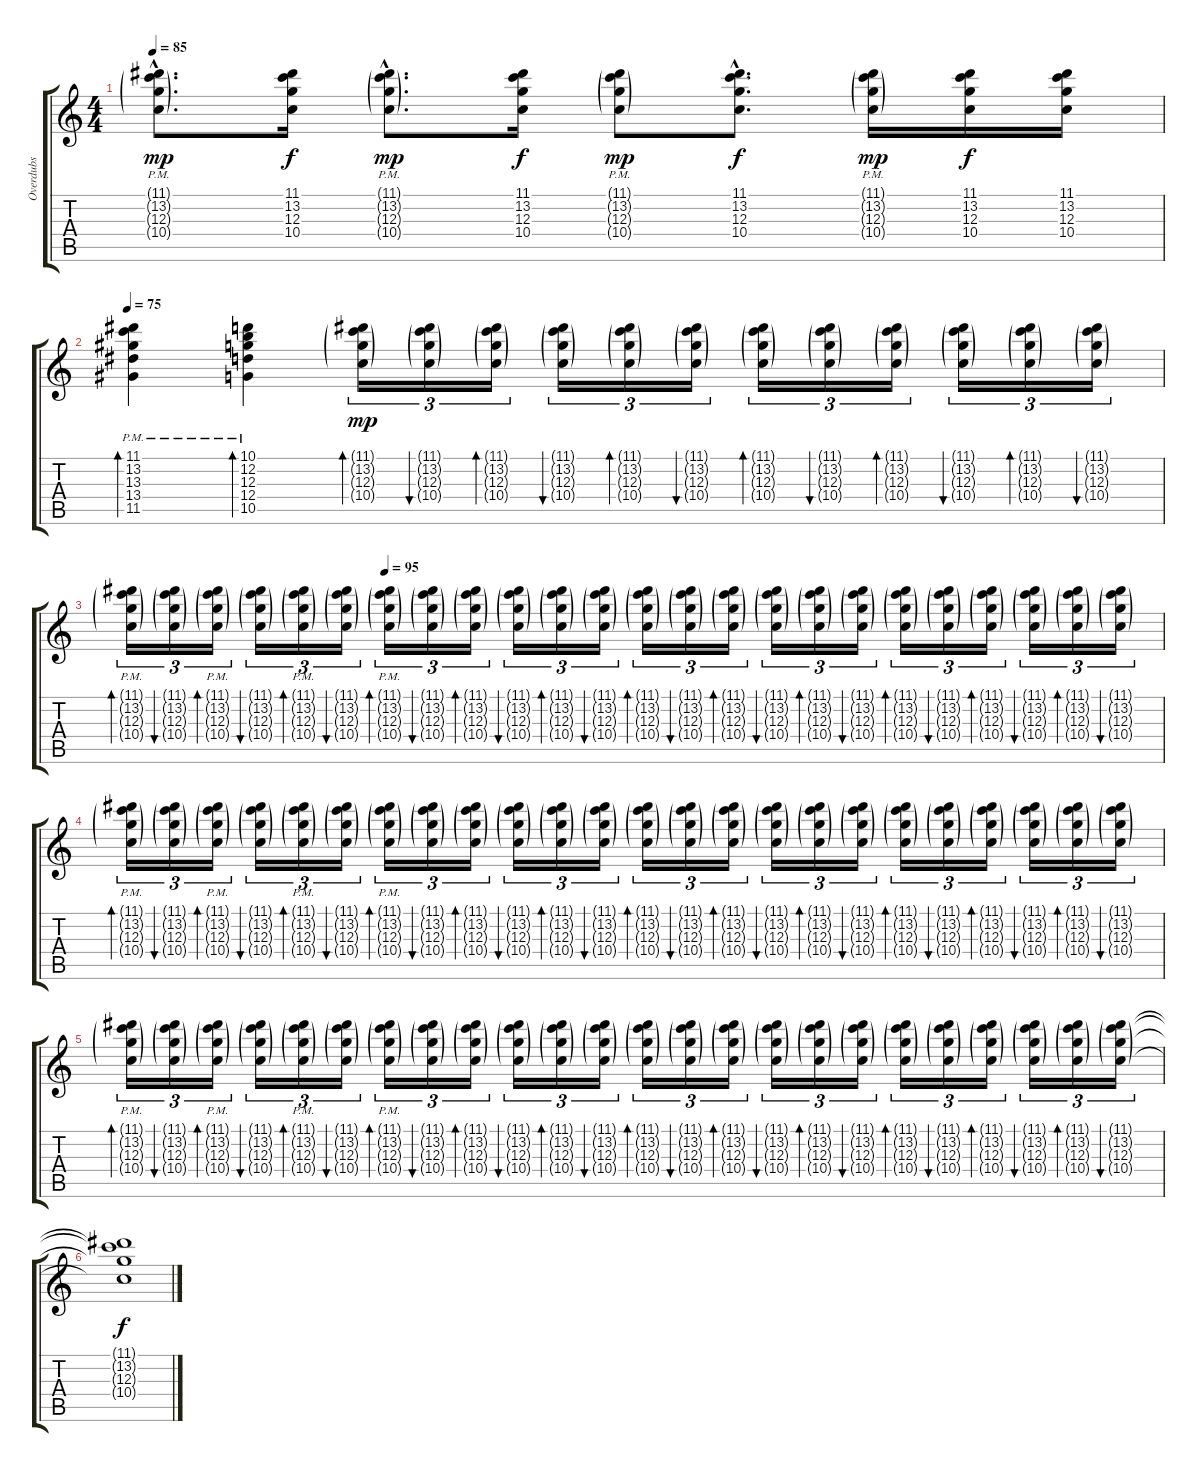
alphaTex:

\track ("Overdubs" "Overdubs") {instrument acousticguitarsteel}
\staff {score tabs}
\tuning (E4 B3 G3 D3 A2 E2) {hide}
\ts (4 4)
\tempo 85
\clef g2
\ks c
(11.1{g hac pm} 13.2{g hac pm} 12.3{g hac pm} 10.4{g hac pm}).8{d dy mp} (11.1 13.2 12.3 10.4).16{dy f} (11.1{g hac pm} 13.2{g hac pm} 12.3{g hac pm} 10.4{g hac pm}).8{d dy mp} (11.1 13.2 12.3 10.4).16{dy f} (11.1{g pm} 13.2{g pm} 12.3{g pm} 10.4{g pm}).8{dy mp} (11.1{hac} 13.2{hac} 12.3{hac} 10.4{hac}).8{d dy f} (11.1{g pm} 13.2{g pm} 12.3{g pm} 10.4{g pm}).16{dy mp} (11.1 13.2 12.3 10.4).16{dy f volume 11} (11.1 13.2 12.3 10.4).16 |
\tempo 75
(11.1{pm} 13.2{pm} 13.3{pm} 13.4{pm} 11.5).4{bd 60} (10.1{pm} 12.2{pm} 12.3{pm} 12.4{pm} 10.5).4{bd 60} (11.1{g} 13.2{g} 12.3{g} 10.4{g}).16{tu (3 2) bd 60 dy mp} (11.1{g} 13.2{g} 12.3{g} 10.4{g}).16{tu (3 2) bu 60} (11.1{g} 13.2{g} 12.3{g} 10.4{g}).16{tu (3 2) bd 60} (11.1{g} 13.2{g} 12.3{g} 10.4{g}).16{tu (3 2) bu 60} (11.1{g} 13.2{g} 12.3{g} 10.4{g}).16{tu (3 2) bd 60} (11.1{g} 13.2{g} 12.3{g} 10.4{g}).16{tu (3 2) bu 60} (11.1{g} 13.2{g} 12.3{g} 10.4{g}).16{tu (3 2) bd 60} (11.1{g} 13.2{g} 12.3{g} 10.4{g}).16{tu (3 2) bu 60} (11.1{g} 13.2{g} 12.3{g} 10.4{g}).16{tu (3 2) bd 60} (11.1{g} 13.2{g} 12.3{g} 10.4{g}).16{tu (3 2) bu 60} (11.1{g} 13.2{g} 12.3{g} 10.4{g}).16{tu (3 2) bd 60} (11.1{g} 13.2{g} 12.3{g} 10.4{g}).16{tu (3 2) bu 60} |
\tempo (95 0.25)
(11.1{g pm} 13.2{g pm} 12.3{g pm} 10.4{g pm}).16{tu (3 2) bd 60} (11.1{g} 13.2{g} 12.3{g} 10.4{g}).16{tu (3 2) bu 60} (11.1{g pm} 13.2{g pm} 12.3{g pm} 10.4{g pm}).16{tu (3 2) bd 60} (11.1{g} 13.2{g} 12.3{g} 10.4{g}).16{tu (3 2) bu 60} (11.1{g pm} 13.2{g pm} 12.3{g pm} 10.4{g pm}).16{tu (3 2) bd 60} (11.1{g} 13.2{g} 12.3{g} 10.4{g}).16{tu (3 2) bu 60} (11.1{g pm} 13.2{g pm} 12.3{g pm} 10.4{g pm}).16{tu (3 2) bd 60} (11.1{g} 13.2{g} 12.3{g} 10.4{g}).16{tu (3 2) bu 60} (11.1{g} 13.2{g} 12.3{g} 10.4{g}).16{tu (3 2) bd 60} (11.1{g} 13.2{g} 12.3{g} 10.4{g}).16{tu (3 2) bu 60} (11.1{g} 13.2{g} 12.3{g} 10.4{g}).16{tu (3 2) bd 60} (11.1{g} 13.2{g} 12.3{g} 10.4{g}).16{tu (3 2) bu 60} (11.1{g} 13.2{g} 12.3{g} 10.4{g}).16{tu (3 2) bd 60} (11.1{g} 13.2{g} 12.3{g} 10.4{g}).16{tu (3 2) bu 60} (11.1{g} 13.2{g} 12.3{g} 10.4{g}).16{tu (3 2) bd 60} (11.1{g} 13.2{g} 12.3{g} 10.4{g}).16{tu (3 2) bu 60} (11.1{g} 13.2{g} 12.3{g} 10.4{g}).16{tu (3 2) bd 60} (11.1{g} 13.2{g} 12.3{g} 10.4{g}).16{tu (3 2) bu 60} (11.1{g} 13.2{g} 12.3{g} 10.4{g}).16{tu (3 2) bd 60} (11.1{g} 13.2{g} 12.3{g} 10.4{g}).16{tu (3 2) bu 60} (11.1{g} 13.2{g} 12.3{g} 10.4{g}).16{tu (3 2) bd 60} (11.1{g} 13.2{g} 12.3{g} 10.4{g}).16{tu (3 2) bu 60} (11.1{g} 13.2{g} 12.3{g} 10.4{g}).16{tu (3 2) bd 60} (11.1{g} 13.2{g} 12.3{g} 10.4{g}).16{tu (3 2) bu 60} |
(11.1{g pm} 13.2{g pm} 12.3{g pm} 10.4{g pm}).16{tu (3 2) bd 60} (11.1{g} 13.2{g} 12.3{g} 10.4{g}).16{tu (3 2) bu 60} (11.1{g pm} 13.2{g pm} 12.3{g pm} 10.4{g pm}).16{tu (3 2) bd 60} (11.1{g} 13.2{g} 12.3{g} 10.4{g}).16{tu (3 2) bu 60} (11.1{g pm} 13.2{g pm} 12.3{g pm} 10.4{g pm}).16{tu (3 2) bd 60} (11.1{g} 13.2{g} 12.3{g} 10.4{g}).16{tu (3 2) bu 60} (11.1{g pm} 13.2{g pm} 12.3{g pm} 10.4{g pm}).16{tu (3 2) bd 60} (11.1{g} 13.2{g} 12.3{g} 10.4{g}).16{tu (3 2) bu 60} (11.1{g} 13.2{g} 12.3{g} 10.4{g}).16{tu (3 2) bd 60} (11.1{g} 13.2{g} 12.3{g} 10.4{g}).16{tu (3 2) bu 60} (11.1{g} 13.2{g} 12.3{g} 10.4{g}).16{tu (3 2) bd 60} (11.1{g} 13.2{g} 12.3{g} 10.4{g}).16{tu (3 2) bu 60} (11.1{g} 13.2{g} 12.3{g} 10.4{g}).16{tu (3 2) bd 60} (11.1{g} 13.2{g} 12.3{g} 10.4{g}).16{tu (3 2) bu 60} (11.1{g} 13.2{g} 12.3{g} 10.4{g}).16{tu (3 2) bd 60} (11.1{g} 13.2{g} 12.3{g} 10.4{g}).16{tu (3 2) bu 60} (11.1{g} 13.2{g} 12.3{g} 10.4{g}).16{tu (3 2) bd 60} (11.1{g} 13.2{g} 12.3{g} 10.4{g}).16{tu (3 2) bu 60} (11.1{g} 13.2{g} 12.3{g} 10.4{g}).16{tu (3 2) bd 60} (11.1{g} 13.2{g} 12.3{g} 10.4{g}).16{tu (3 2) bu 60} (11.1{g} 13.2{g} 12.3{g} 10.4{g}).16{tu (3 2) bd 60} (11.1{g} 13.2{g} 12.3{g} 10.4{g}).16{tu (3 2) bu 60} (11.1{g} 13.2{g} 12.3{g} 10.4{g}).16{tu (3 2) bd 60} (11.1{g} 13.2{g} 12.3{g} 10.4{g}).16{tu (3 2) bu 60} |
(11.1{g pm} 13.2{g pm} 12.3{g pm} 10.4{g pm}).16{tu (3 2) bd 60} (11.1{g} 13.2{g} 12.3{g} 10.4{g}).16{tu (3 2) bu 60} (11.1{g pm} 13.2{g pm} 12.3{g pm} 10.4{g pm}).16{tu (3 2) bd 60} (11.1{g} 13.2{g} 12.3{g} 10.4{g}).16{tu (3 2) bu 60} (11.1{g pm} 13.2{g pm} 12.3{g pm} 10.4{g pm}).16{tu (3 2) bd 60} (11.1{g} 13.2{g} 12.3{g} 10.4{g}).16{tu (3 2) bu 60} (11.1{g pm} 13.2{g pm} 12.3{g pm} 10.4{g pm}).16{tu (3 2) bd 60} (11.1{g} 13.2{g} 12.3{g} 10.4{g}).16{tu (3 2) bu 60} (11.1{g} 13.2{g} 12.3{g} 10.4{g}).16{tu (3 2) bd 60} (11.1{g} 13.2{g} 12.3{g} 10.4{g}).16{tu (3 2) bu 60} (11.1{g} 13.2{g} 12.3{g} 10.4{g}).16{tu (3 2) bd 60} (11.1{g} 13.2{g} 12.3{g} 10.4{g}).16{tu (3 2) bu 60} (11.1{g} 13.2{g} 12.3{g} 10.4{g}).16{tu (3 2) bd 60} (11.1{g} 13.2{g} 12.3{g} 10.4{g}).16{tu (3 2) bu 60} (11.1{g} 13.2{g} 12.3{g} 10.4{g}).16{tu (3 2) bd 60} (11.1{g} 13.2{g} 12.3{g} 10.4{g}).16{tu (3 2) bu 60} (11.1{g} 13.2{g} 12.3{g} 10.4{g}).16{tu (3 2) bd 60} (11.1{g} 13.2{g} 12.3{g} 10.4{g}).16{tu (3 2) bu 60} (11.1{g} 13.2{g} 12.3{g} 10.4{g}).16{tu (3 2) bd 60} (11.1{g} 13.2{g} 12.3{g} 10.4{g}).16{tu (3 2) bu 60} (11.1{g} 13.2{g} 12.3{g} 10.4{g}).16{tu (3 2) bd 60} (11.1{g} 13.2{g} 12.3{g} 10.4{g}).16{tu (3 2) bu 60} (11.1{g} 13.2{g} 12.3{g} 10.4{g}).16{tu (3 2) bd 60} (11.1{g} 13.2{g} 12.3{g} 10.4{g}).16{tu (3 2) bu 60} |
(11.1{t} 13.2{t} 12.3{t} 10.4{t}).1{dy f}
